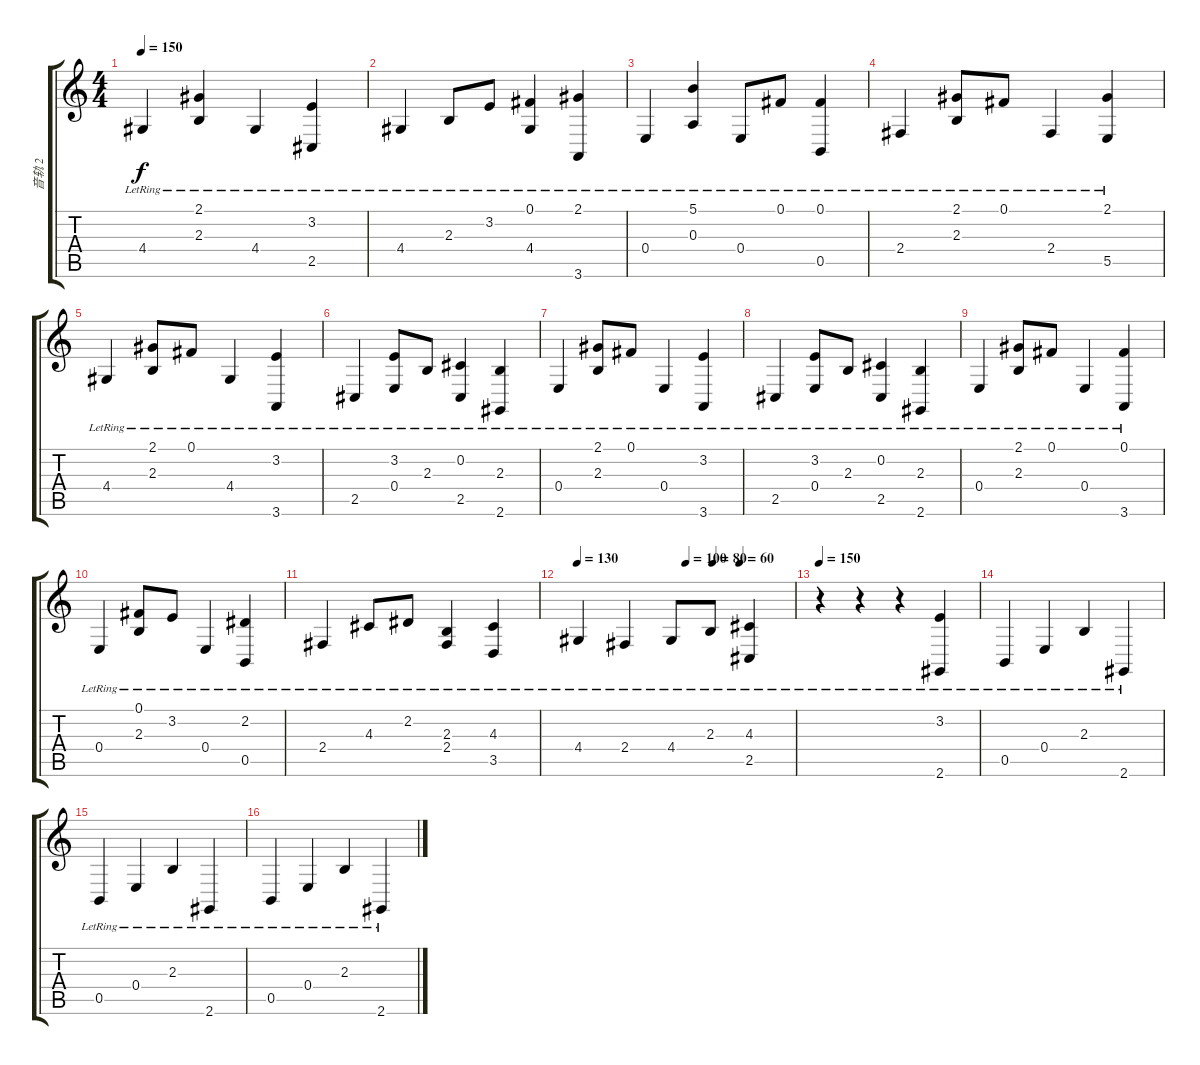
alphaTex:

\track ("音轨 2" "音轨 2") {instrument stringensemble2}
\staff {score tabs}
\tuning (Gb4 Db4 A3 E3 B2 Gb2) {hide}
\ts (4 4)
\tempo 150
\clef g2
\ks c
4.4{lr}.4{dy f} (2.1{lr} 2.3{lr}).4 4.4{lr}.4 (3.2{lr} 2.5{lr}).4 |
4.4{lr}.4 2.3{lr}.8 3.2{lr}.8 (0.1{lr} 4.4{lr}).4 (2.1{lr} 3.6{lr}).4 |
0.4{lr}.4 (5.1{lr} 0.3{lr}).4 0.4{lr}.8 0.1{lr}.8 (0.1{lr} 0.5{lr}).4 |
2.4{lr}.4 (2.1{lr} 2.3{lr}).8 0.1{lr}.8 2.4{lr}.4 (2.1{lr} 5.5{lr}).4 |
4.4{lr}.4 (2.1{lr} 2.3{lr}).8 0.1{lr}.8 4.4{lr}.4 (3.2{lr} 3.6{lr}).4 |
2.5{lr}.4 (3.2{lr} 0.4{lr}).8 2.3{lr}.8 (0.2{lr} 2.5{lr}).4 (2.3{lr} 2.6{lr}).4 |
0.4{lr}.4 (2.1{lr} 2.3{lr}).8 0.1{lr}.8 0.4{lr}.4 (3.2{lr} 3.6{lr}).4 |
2.5{lr}.4 (3.2{lr} 0.4{lr}).8 2.3{lr}.8 (0.2{lr} 2.5{lr}).4 (2.3{lr} 2.6{lr}).4 |
0.4{lr}.4 (2.1{lr} 2.3{lr}).8 0.1{lr}.8 0.4{lr}.4 (0.1{lr} 3.6{lr}).4 |
0.4{lr}.4 (0.1{lr} 2.3{lr}).8 3.2{lr}.8 0.4{lr}.4 (2.2{lr} 0.5{lr}).4 |
2.4{lr}.4 4.3{lr}.8 2.2{lr}.8 (2.3{lr} 2.4{lr}).4 (4.3{lr} 3.5{lr}).4 |
\tempo 130
\tempo (100 0.5)
\tempo (80 0.625)
\tempo (60 0.75)
4.4{lr}.4 2.4{lr}.4 4.4{lr}.8 2.3{lr}.8 (4.3{lr} 2.5{lr}).4 |
\tempo 150
r.4 r.4 r.4 (3.2{lr} 2.6{lr}).4 |
0.5{lr}.4 0.4{lr}.4 2.3{lr}.4 2.6{lr}.4 |
0.5{lr}.4 0.4{lr}.4 2.3{lr}.4 2.6{lr}.4 |
0.5{lr}.4 0.4{lr}.4 2.3{lr}.4 2.6{lr}.4
